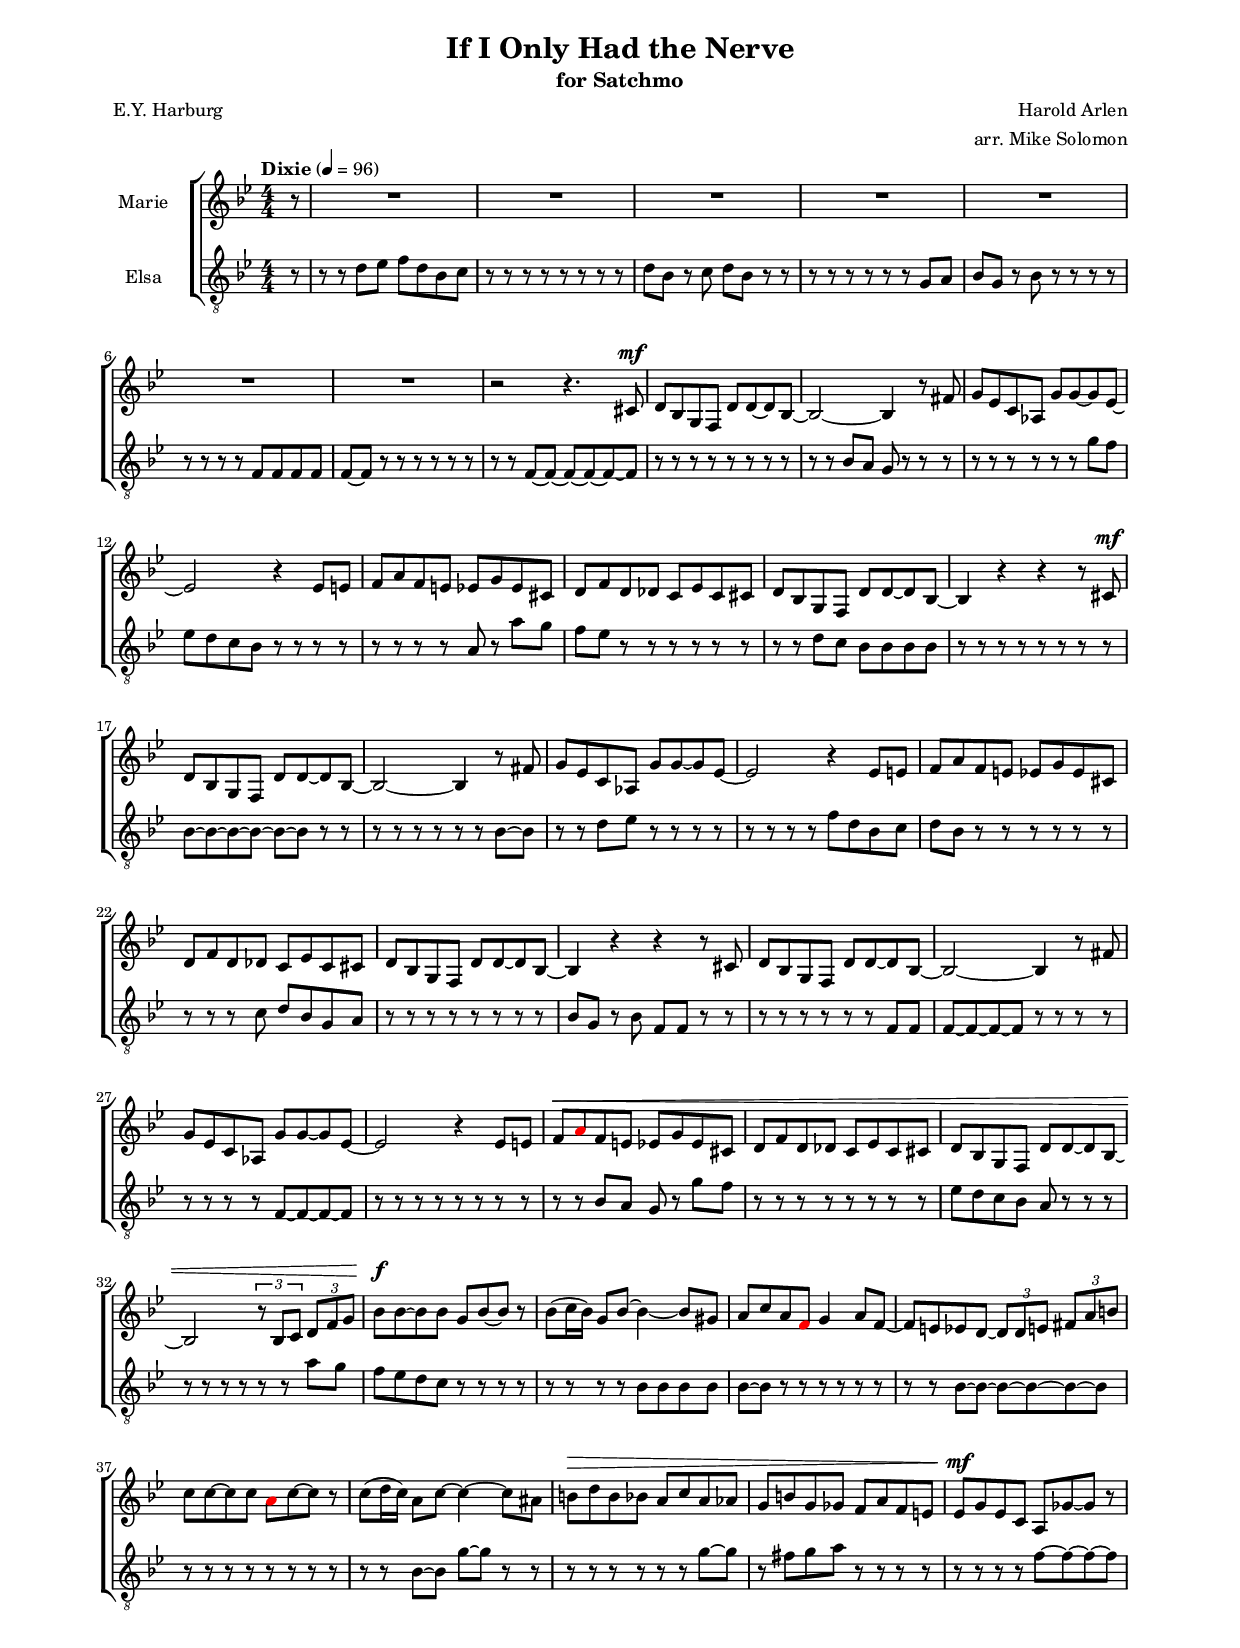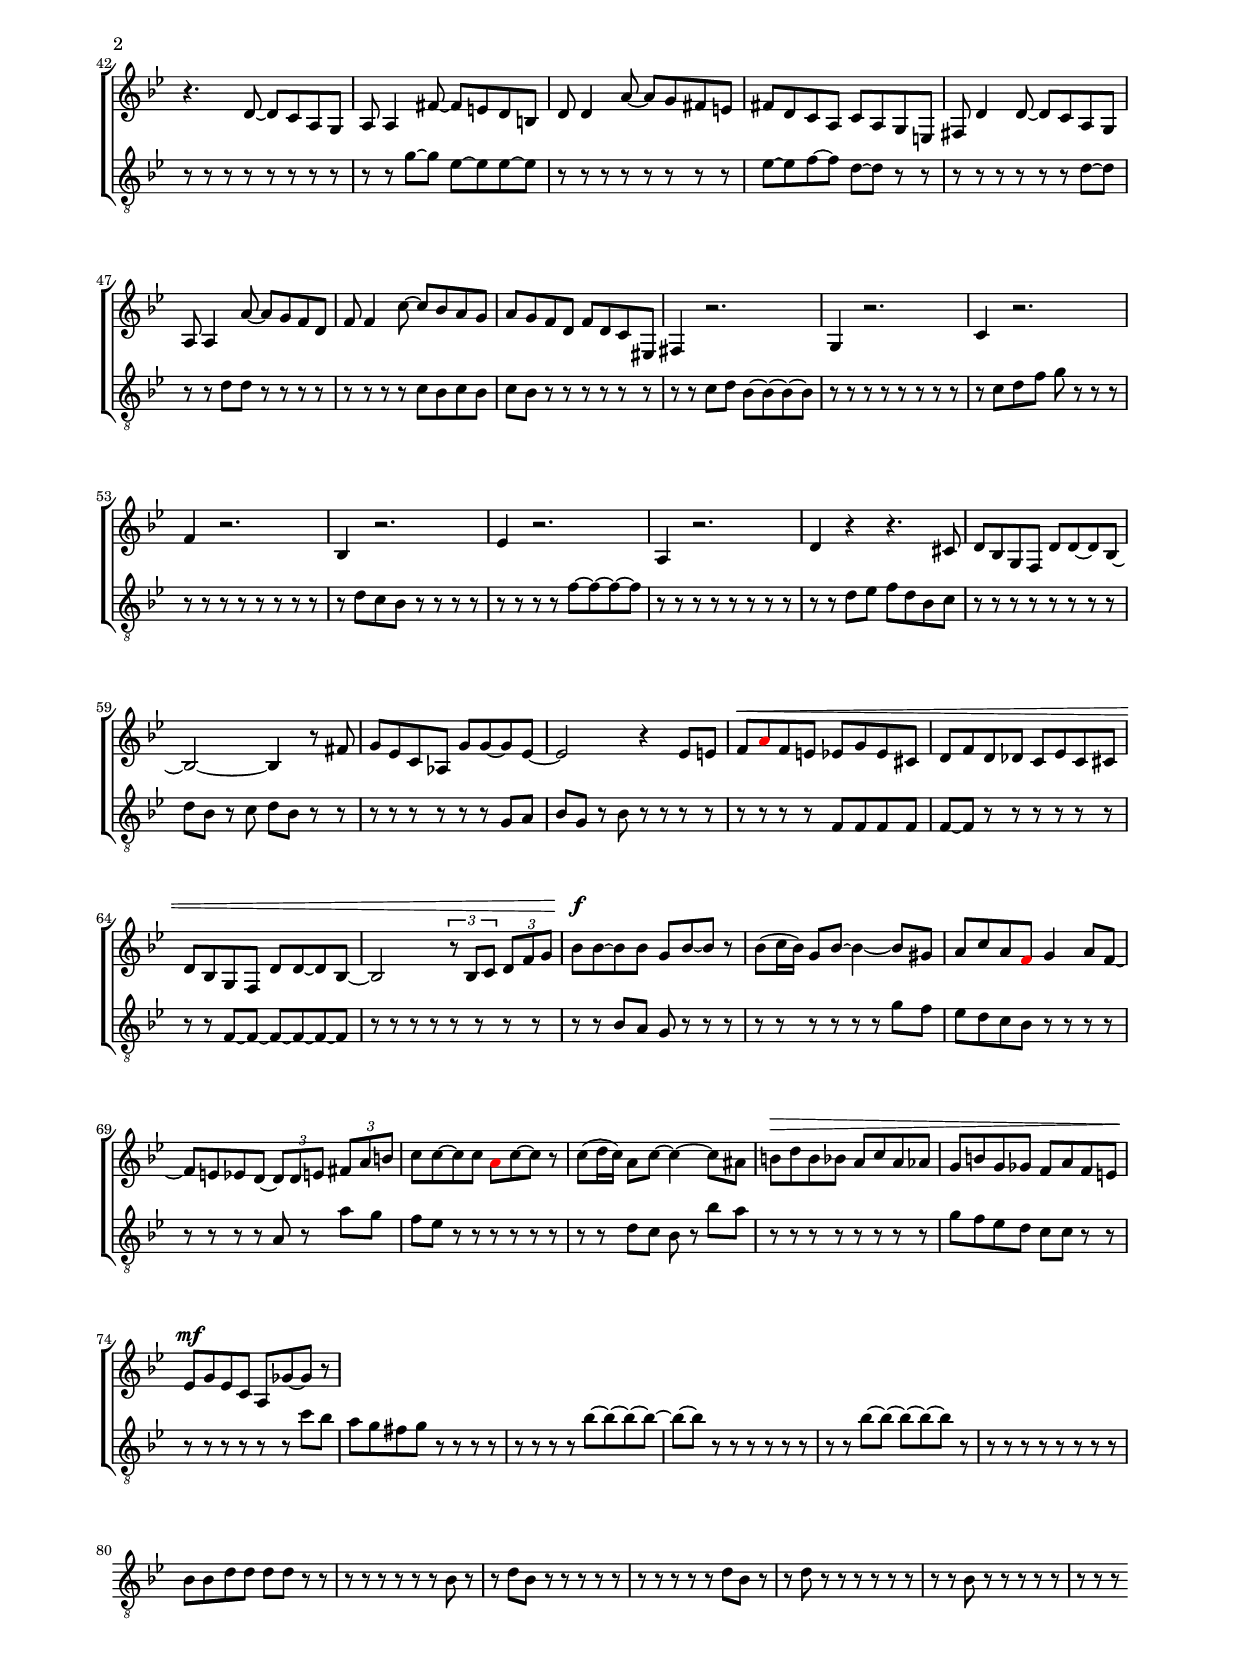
\version "2.19.0"
\include "defs-devel.ly"

marD = \markup \null
elsD = \markup \null
mikD = \markup \null
rynZ = \markup \null
desD = \markup \null

#(set-global-staff-size 15.87)
autoBeamInstruction = \autoBeamOn

solo = \markup \italic "solo"
psolo = \markup \italic "(solo)"
skat = \markup \italic "sit skat"
shoot = \markup \italic "SYT"

\header {
  title = "If I Only Had the Nerve"
  subtitle = "for Satchmo"
  %title = "Somewhere Over the Rainbow"
  composer = "Harold Arlen"
  poet = "E.Y. Harburg"
  arranger = "arr. Mike Solomon"
  %arranger = "arr. (anon)"
}
\paper {
  #(define fonts
    (set-global-fonts
    #:music "lilyjazz"
    #:brace "lilyjazz"
    #:roman "LilyJAZZText"
    #:sans "LilyJAZZChord"
    #:factor (/ staff-height pt 20)
  ))
  ragged-right = ##f
  left-margin = 0.75\in
  right-margin = 0.75\in
  top-margin = 0.5\in
  bottom-margin = 0.6\in
  ragged-last-bottom = ##f
  %max-systems-per-page = #2
  %oddHeaderMarkup = "FIRST FULL DRAFT 20.10.14 4:44"
  %evenHeaderMarkup = "FIRST FULL DRAFT 20.10.14 4:44"
}


#(ly:set-option 'point-and-click #f)

#(set-global-staff-size 15.87)

railroad =  {
  \once \override BreathingSign.text = \markup \musicglyph #"scripts.caesura.straight"
  \breathe
}
myred = \once \override NoteHead #'color = #red

php = \once \override Hairpin.stencil = #(parenthesize-callback ly:hairpin::print)

\paper {
  footnote-separator-markup = \markup { \column { " "\override #`(span-factor . 1/5) { \draw-hline } }}
  footnote-padding = 1\mm
  top-system-spacing = #'((basic-distance . 1) (minimum-distance . 0) (padding . 1) (stretchability . 40))
  bottom-system-spacing = #'((basic-distance . 1) (minimum-distance . 0) (padding . 1) (stretchability . 50))
  ragged-right = ##f
}

prefatoryMatter = {
  \key bes \major
  \autoBeamInstruction
  \time 4/4
}

scorePrefatoryMatter = {
  \prefatoryMatter
  \partial 8
}

midiPrefatoryMatter = {
  \prefatoryMatter
  \partial 8
}

theme = \relative c {
  cis8-\tag #'first \mf |
  d8 bes8 g8 f8 d'8 d8 ~ d8 bes8 ~ |
  bes2 ~ bes4 r8 fis'8 |
  g8 ees8 c8 aes8 g'8 g8 ~ g8 ees8 ~ |
  ees2 r4 ees8 e8 |
  f8-\tag #'second \< \tag #'second { \rred } a8 f8 e8 ees8 g8 ees8 cis8 |
  d8 f8 d8 des8 c8 ees8 c8 cis8 |
  d8 bes8 g8 f8 d'8 d8 ~ d8 bes8 ~ |
  \tag #'first { bes4 }
  \tag #'second { bes2 }
}

marks = {
  \tempo "Dixie" 4=96
  \time 4/4
  \set Score.tempoWholesPerMinute = #(ly:make-moment (* 3 96) 8 0 0)
  \partial 8 s8
  \repeat unfold 200 \unfoldSwing #96
}

soprano = \transpose c c {
  r8
  R1*7
  r2 r4.
  \transpose c c' \removeWithTag #'second \theme
  r4 r4 r8
  \transpose c c' \removeWithTag #'second \theme
  r4 r4 r8
  \transpose c c' \removeWithTag #'first \theme
  \relative c' {
    \times 2/3 { r8 bes c } \times 2/3 { d f g } |
    bes8\f bes8 ~ bes8 bes8 g8 bes8 ~ bes8 r8 |
    bes8 ( c16 bes ) g8 bes8 ~ bes4 ~ bes8 gis8 |
    a8 c8 a8 \rred f8 g4 a8 f8 ~ |
    f8 e8 ees8 d8 ~ \times 2/3 { d d e } \times 2/3 { fis a b } |
    c8 c8 ~ c8 c8 \rred a8 c8 ~ c8 r8 |
    c8 ( d16 c ) a8 c8 ~ c4 ~ c8 ais8 |
    b8\> d8 b8 bes8 a8 c8 a8 aes8 |
    g8 b8 g8 ges8 f8 a8 f8 e8 |
    ees8\mf g8 ees8 c8 a8 ges'8 ~ ges8 r8 |
    r4. d8 ~ d c a g |
    a a4 fis'8 ~ fis e d b |
    d d4 a'8 ~ a g fis e |
    fis d c a c a g e |
    fis d'4 d8 ~ d c a g |
    a a4 a'8 ~ a g f d |
    f f4 c'8 ~ c bes a g |
    a g f d f d c eis, |
    fis4 r2. |
    g4 r2. |
    c4 r2. |
    f4 r2. |
    bes,4 r2. |
    ees4 r2. |
    a,4 r2. |
    d4 r4 r4. 
  }
  \transpose c c' \removeWithTag #'first \theme
  \relative c' {
      \times 2/3 { r8 bes c } \times 2/3 { d f g } |
      bes8\f bes8 ~ bes8 bes8 g8 bes8 ~ bes8 r8 |
      bes8 ( c16 bes ) g8 bes8 ~ bes4 ~ bes8 gis8 |
      a8 c8 a8 \rred f8 g4 a8 f8 ~ |
      f8 e8 ees8 d8 ~ \times 2/3 { d d e } \times 2/3 { fis a b } |
      c8 c8 ~ c8 c8 \rred a8 c8 ~ c8 r8 |
      c8 ( d16 c ) a8 c8 ~ c4 ~ c8 ais8 |
      b8\> d8 b8 bes8 a8 c8 a8 aes8 |
      g8 b8 g8 ges8 f8 a8 f8 e8 |
      ees8\mf g8 ees8 c8 a8 ges'8 ~ ges8 r8 |
  }
}

sopranoWords = \lyricmode {
}

test = \transpose c c, {
  \clef "treble_8"
  \transpose g g { r8 r8 r8 d''8 ees''8 f''8 d''8 bes'8 c''8 r8 r8 r8 r8 r8 r8 r8 r8 d''8 bes'8 r8 c''8 d''8 bes'8 r8 r8 r8 r8 r8 r8 r8 r8 g'8 a'8 bes'8 g'8 r8 bes'8 r8 r8 r8 r8 r8 r8 r8 r8 f'8 f'8 f'8 f'8 f'8 ~ f'8 r8 r8 r8 r8 r8 r8 r8 r8 f'8 ~ f'8 ~ f'8 ~ f'8 ~ f'8 ~ f'8 r8 r8 r8 r8 r8 r8 r8 r8 r8 r8 bes'8 a'8 g'8 r8 r8 r8 r8 r8 r8 r8 r8 r8 g''8 f''8 ees''8 d''8 c''8 bes'8 r8 r8 r8 r8 r8 r8 r8 r8 a'8 r8 a''8 g''8 f''8 ees''8 r8 r8 r8 r8 r8 r8 r8 r8 d''8 c''8 bes'8 bes'8 bes'8 bes'8 r8 r8 r8 r8 r8 r8 r8 r8 bes'8 ~ bes'8 ~ bes'8 ~ bes'8 ~ bes'8 ~ bes'8 r8 r8 r8 r8 r8 r8 r8 r8 bes'8 ~ bes'8 r8 r8 d''8 ees''8 r8 r8 r8 r8 r8 r8 r8 r8 f''8 d''8 bes'8 c''8 d''8 bes'8 r8 r8 r8 r8 r8 r8 r8 r8 r8 c''8 d''8 bes'8 g'8 a'8 r8 r8 r8 r8 r8 r8 r8 r8 bes'8 g'8 r8 bes'8 f'8 f'8 r8 r8 r8 r8 r8 r8 r8 r8 f'8 f'8 f'8 ~ f'8 ~ f'8 ~ f'8 r8 r8 r8 r8 r8 r8 r8 r8 f'8 ~ f'8 ~ f'8 ~ f'8 r8 r8 r8 r8 r8 r8 r8 r8 r8 r8 bes'8 a'8 g'8 r8 g''8 f''8 r8 r8 r8 r8 r8 r8 r8 r8 ees''8 d''8 c''8 bes'8 a'8 r8 r8 r8 r8 r8 r8 r8 r8 r8 a''8 g''8 f''8 ees''8 d''8 c''8 r8 r8 r8 r8 r8 r8 r8 r8 bes'8 bes'8 bes'8 bes'8 bes'8 ~ bes'8 r8 r8 r8 r8 r8 r8 r8 r8 bes'8 ~ bes'8 ~ bes'8 ~ bes'8 ~ bes'8 ~ bes'8 r8 r8 r8 r8 r8 r8 r8 r8 r8 r8 bes'8 ~ bes'8 g''8 ~ g''8 r8 r8 r8 r8 r8 r8 r8 r8 g''8 ~ g''8 r8 fis''8 g''8 a''8 r8 r8 r8 r8 r8 r8 r8 r8 f''8 ~ f''8 ~ f''8 ~ f''8 r8 r8 r8 r8 r8 r8 r8 r8 r8 r8 g''8 ~ g''8 ees''8 ~ ees''8 ees''8 ~ ees''8 r8 r8 r8 r8 r8 r8 r8 r8 ees''8 ~ ees''8 f''8 ~ f''8 d''8 ~ d''8 r8 r8 r8 r8 r8 r8 r8 r8 d''8 ~ d''8 r8 r8 d''8 d''8 r8 r8 r8 r8 r8 r8 r8 r8 c''8 bes'8 c''8 bes'8 c''8 bes'8 r8 r8 r8 r8 r8 r8 r8 r8 c''8 d''8 bes'8 ~ bes'8 ~ bes'8 ~ bes'8 r8 r8 r8 r8 r8 r8 r8 r8 r8 c''8 d''8 f''8 g''8 r8 r8 r8 r8 r8 r8 r8 r8 r8 r8 r8 r8 d''8 c''8 bes'8 r8 r8 r8 r8 r8 r8 r8 r8 f''8 ~ f''8 ~ f''8 ~ f''8 r8 r8 r8 r8 r8 r8 r8 r8 r8 r8 d''8 ees''8 f''8 d''8 bes'8 c''8 r8 r8 r8 r8 r8 r8 r8 r8 d''8 bes'8 r8 c''8 d''8 bes'8 r8 r8 r8 r8 r8 r8 r8 r8 g'8 a'8 bes'8 g'8 r8 bes'8 r8 r8 r8 r8 r8 r8 r8 r8 f'8 f'8 f'8 f'8 f'8 ~ f'8 r8 r8 r8 r8 r8 r8 r8 r8 f'8 ~ f'8 ~ f'8 ~ f'8 ~ f'8 ~ f'8 r8 r8 r8 r8 r8 r8 r8 r8 r8 r8 bes'8 a'8 g'8 r8 r8 r8 r8 r8 r8 r8 r8 r8 g''8 f''8 ees''8 d''8 c''8 bes'8 r8 r8 r8 r8 r8 r8 r8 r8 a'8 r8 a''8 g''8 f''8 ees''8 r8 r8 r8 r8 r8 r8 r8 r8 d''8 c''8 bes'8 r8 bes''8 a''8 r8 r8 r8 r8 r8 r8 r8 r8 g''8 f''8 ees''8 d''8 c''8 c''8 r8 r8 r8 r8 r8 r8 r8 r8 c'''8 bes''8 a''8 g''8 fis''8 g''8 r8 r8 r8 r8 r8 r8 r8 r8 bes''8 ~ bes''8 ~ bes''8 ~ bes''8 ~ bes''8 ~ bes''8 r8 r8 r8 r8 r8 r8 r8 r8 bes''8 ~ bes''8 ~ bes''8 ~ bes''8 ~ bes''8 r8 r8 r8 r8 r8 r8 r8 r8 r8 bes'8 bes'8 d''8 d''8 d''8 d''8 r8 r8 r8 r8 r8 r8 r8 r8 bes'8 r8 r8 d''8 bes'8 r8 r8 r8 r8 r8 r8 r8 r8 r8 r8 d''8 bes'8 r8 r8 d''8 r8 r8 r8 r8 r8 r8 r8 r8 bes'8 r8 r8 r8 r8 r8 r8 r8 r8 }
}


\score {
  \new ChoirStaff <<
    \new Staff \with { instrumentName = #"Marie" %shortInstrumentName = #"M."
} <<
      \new Voice = "soprano" { << { \numericTimeSignature
	\scorePrefatoryMatter
        \soprano
      } {
	\scorePrefatoryMatter
        \marks
      } >> }
      \new Lyrics \lyricsto "soprano" {
        \sopranoWords
      }
    >>
    \new Staff \with { instrumentName = #"Elsa" %shortInstrumentName = #"E."
} <<
      \new Voice = "mezzo" { \numericTimeSignature
	\scorePrefatoryMatter
        \test
      }
    >>
  >>
  \midi{}
  \layout {
    \context {
      \Voice
      \override TextScript #'layer = #6
      \override NoteHead #'layer = #7
      \override Glissando #'breakable = ##t
      \override TupletNumber #'breakable = ##t
      \override TupletBracket #'breakable = ##t
      \override DynamicLineSpanner.direction = #UP
      \remove "Forbid_line_break_engraver"
    }
    \context {
      \Staff
      %\consists "Metronome_mark_engraver"
      \override TimeSignature #'style = #'numbered
      \override StaffSymbol #'layer = #4
      \override TimeSignature #'layer = #3
      \override TimeSignature #'whiteout = ##t
    }
    \context {
      \Lyrics
      %\override LyricText #'whiteout = ##t
      \override LyricText #'layer = #6
    }
    \context {
      \Score
      %\remove "Metronome_mark_engraver"
      \override NonMusicalPaperColumn #'allow-loose-spacing = ##f
    }
  }
}
